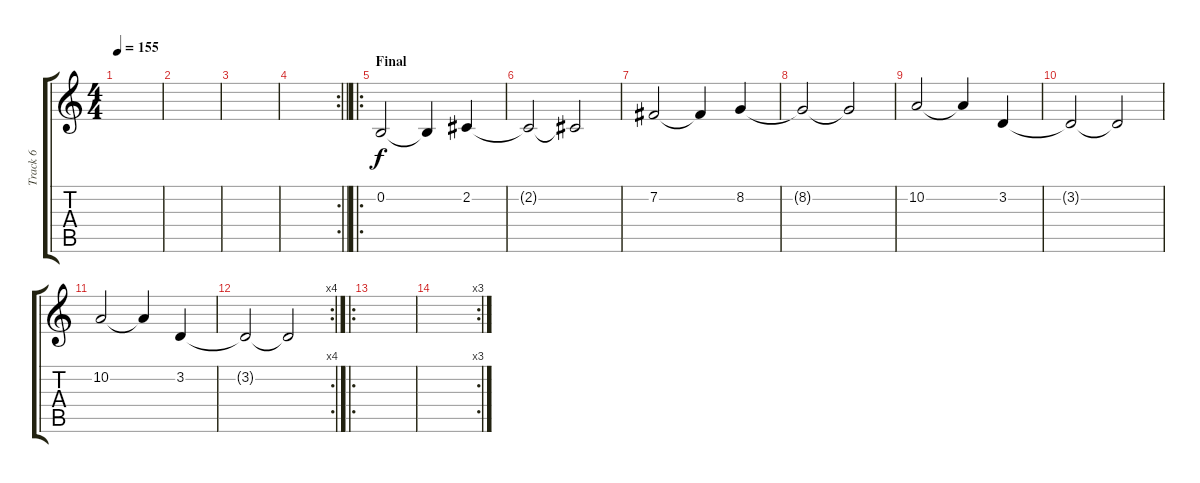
\track ("Track 6" "Track 6") {instrument viola}
\staff {score tabs}
\tuning (E4 B3 G3 D3 A2 E2) {hide}
\ts (4 4)
\tempo 155
\clef g2
\ks c
|
|
|
\rc 2
\barLineRight lightlight
|
\ro
\section ("" "Final")
0.2.2 0.2{t}.4 2.2.4 |
2.2{t}.2 2.2{t}.2 |
7.2.2 7.2{t}.4 8.2.4 |
8.2{t}.2 8.2{t}.2 |
10.2.2 10.2{t}.4 3.2.4 |
3.2{t}.2 3.2{t}.2 |
10.2.2 10.2{t}.4 3.2.4 |
\rc 4
3.2{t}.2 3.2{t}.2 |
\ro
|
\rc 3
